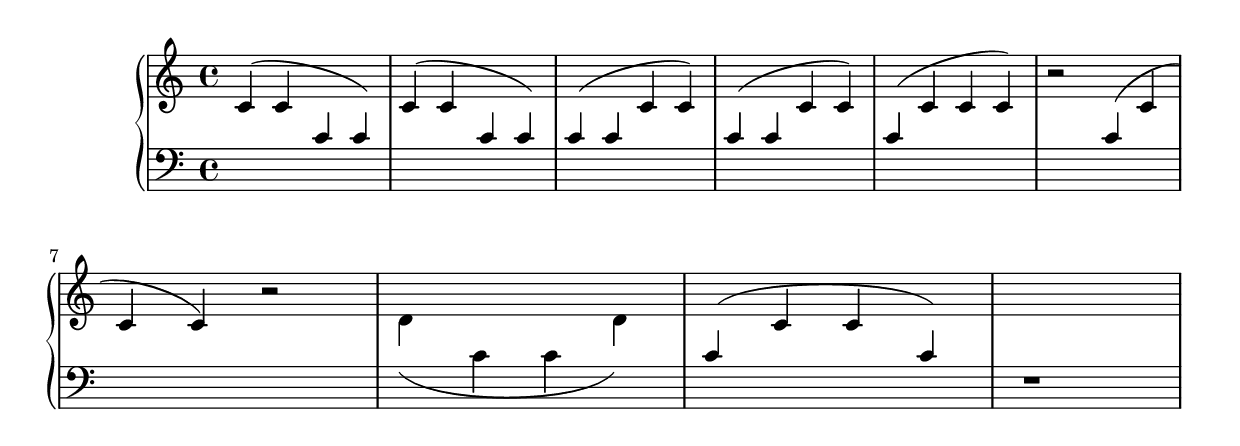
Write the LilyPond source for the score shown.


\version "1.9.8"
\header{
texidoc="
The same goes for slurs. They behave decently when broken across
linebreak.
"
}

	
\score{
	\context PianoStaff <<
	\context Staff=one \notes\relative c'{
		\stemUp \slurUp
		 c4( c \translator Staff=two c  c) |
		\translator Staff=one
		\stemUp \slurUp
		 c4( c \translator Staff=two c  c) |
		\stemUp \slurUp
		 c4( c \translator Staff=one c  c) |
		\translator Staff=two
		\stemUp \slurUp
		 c4( c \translator Staff=one c  c) |
		\translator Staff=two
		\stemUp \slurUp
		 c4( \translator Staff=one c c  c) |
		r2
		\translator Staff=two
		\stemUp \slurUp
		 c4( \translator Staff=one c
		   \break
		c  c)
		r2
%		\stemDown \slurDown
%		 c4( \translator Staff=two c c \translator Staff=one  c)
		\stemDown \slurDown
		 d4( \translator Staff=two c c \translator Staff=one  d)
		\translator Staff=two
		\stemUp \slurUp
		 c4( \translator Staff=one c c \translator Staff=two  c)
		r1
	}
	\context Staff=two \notes\relative c'{
		\clef bass
		s1 s1 s1 s1 s1 s1 s1 s1 s1 s1
	}
	>>
}



